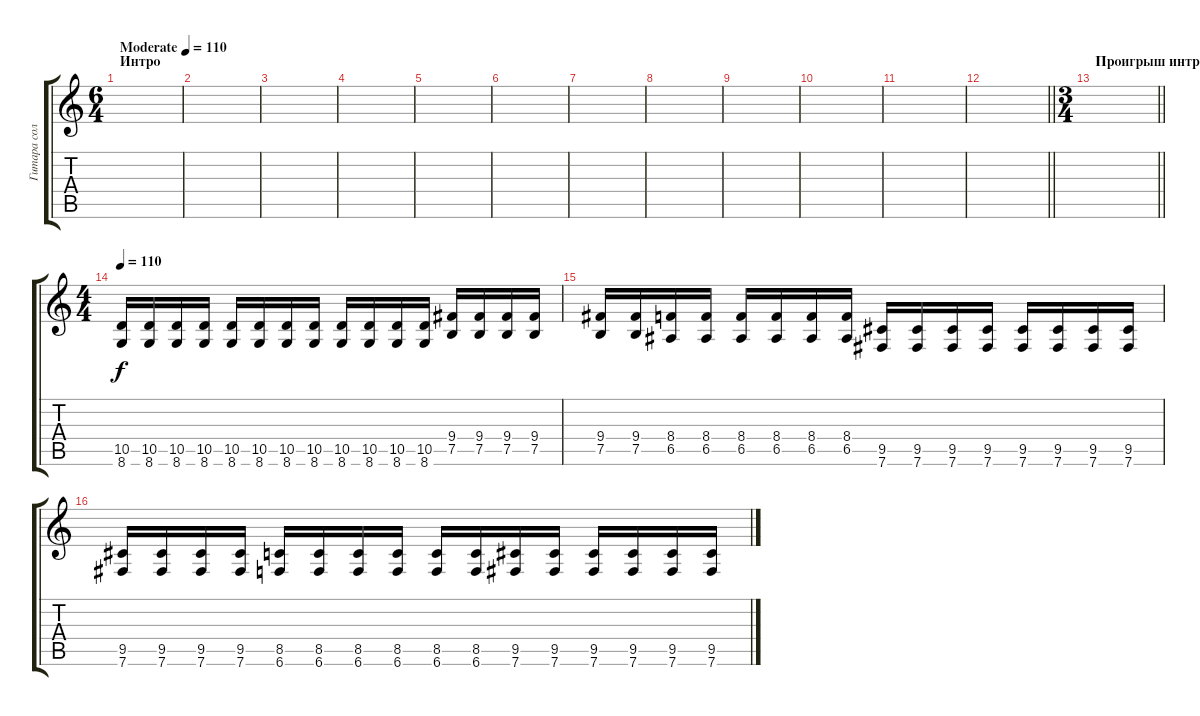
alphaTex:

\track ("Гитара соло Витя" "Гитара сол") {instrument distortionguitar}
\staff {score tabs}
\tuning (B3 Gb3 D3 A2 E2 B1) {hide}
\ts (6 4)
\section ("" "Интро")
\tempo (110 "Moderate")
\clef g2
\ks c
|
|
|
|
|
|
|
|
|
|
|
\barLineRight lightlight
|
\ts (3 4)
\section ("" "Проигрыш интро")
\barLineRight lightlight
|
\ts (4 4)
\tempo 110
(10.5 8.6).16{instrument overdrivenguitar} (10.5 8.6).16 (10.5 8.6).16 (10.5 8.6).16 (10.5 8.6).16 (10.5 8.6).16 (10.5 8.6).16 (10.5 8.6).16 (10.5 8.6).16 (10.5 8.6).16 (10.5 8.6).16 (10.5 8.6).16 (9.4 7.5).16 (9.4 7.5).16 (9.4 7.5).16 (9.4 7.5).16 |
(9.4 7.5).16 (9.4 7.5).16 (8.4 6.5).16 (8.4 6.5).16 (8.4 6.5).16 (8.4 6.5).16 (8.4 6.5).16 (8.4 6.5).16 (9.5 7.6).16 (9.5 7.6).16 (9.5 7.6).16 (9.5 7.6).16 (9.5 7.6).16 (9.5 7.6).16 (9.5 7.6).16 (9.5 7.6).16 |
(9.5 7.6).16 (9.5 7.6).16 (9.5 7.6).16 (9.5 7.6).16 (8.5 6.6).16 (8.5 6.6).16 (8.5 6.6).16 (8.5 6.6).16 (8.5 6.6).16 (8.5 6.6).16 (9.5 7.6).16 (9.5 7.6).16 (9.5 7.6).16 (9.5 7.6).16 (9.5 7.6).16 (9.5 7.6).16
